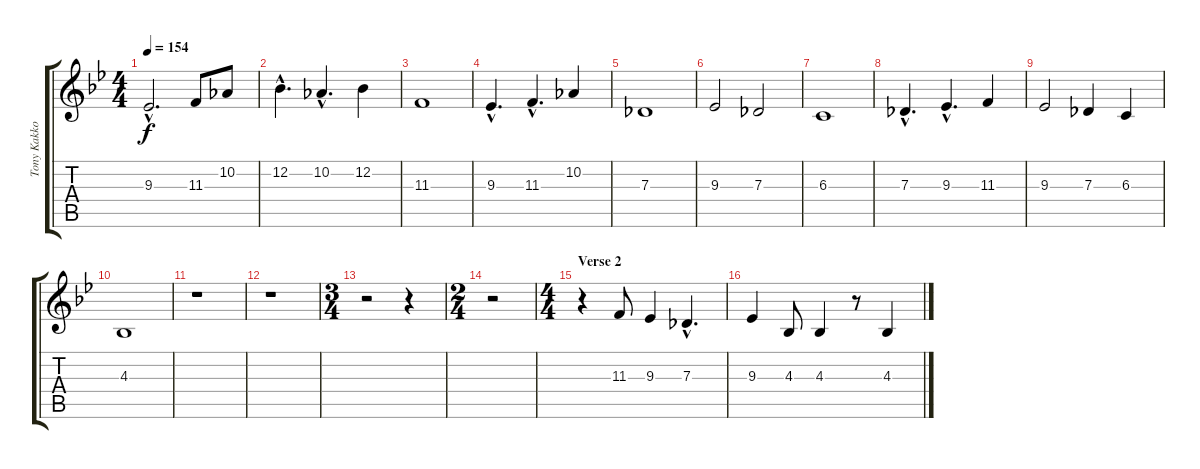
\track ("Tony Kakko" "Tony Kakko") {instrument violin}
\staff {score tabs}
\tuning (Eb4 Bb3 Gb3 Db3 Ab2 Eb2) {hide}
\ts (4 4)
\tempo 154
\clef g2
\ks gminor
9.3{hac}.2{d dy f} 11.3.8 10.2.8 |
12.2{hac}.4{d} 10.2{hac}.4{d} 12.2.4 |
11.3.1 |
9.3{hac}.4{d} 11.3{hac}.4{d} 10.2.4 |
7.3.1 |
9.3.2 7.3.2 |
6.3.1 |
7.3{hac}.4{d} 9.3{hac}.4{d} 11.3.4 |
9.3.2 7.3.4 6.3.4 |
4.3.1 |
r.1 |
r.1 |
\ts (3 4)
r.2 r.4 |
\ts (2 4)
r.2 |
\ts (4 4)
\section ("" "Verse 2")
r.4 11.3.8 9.3.4 7.3{hac}.4{d} |
9.3.4 4.3.8 4.3.4 r.8 4.3.4
